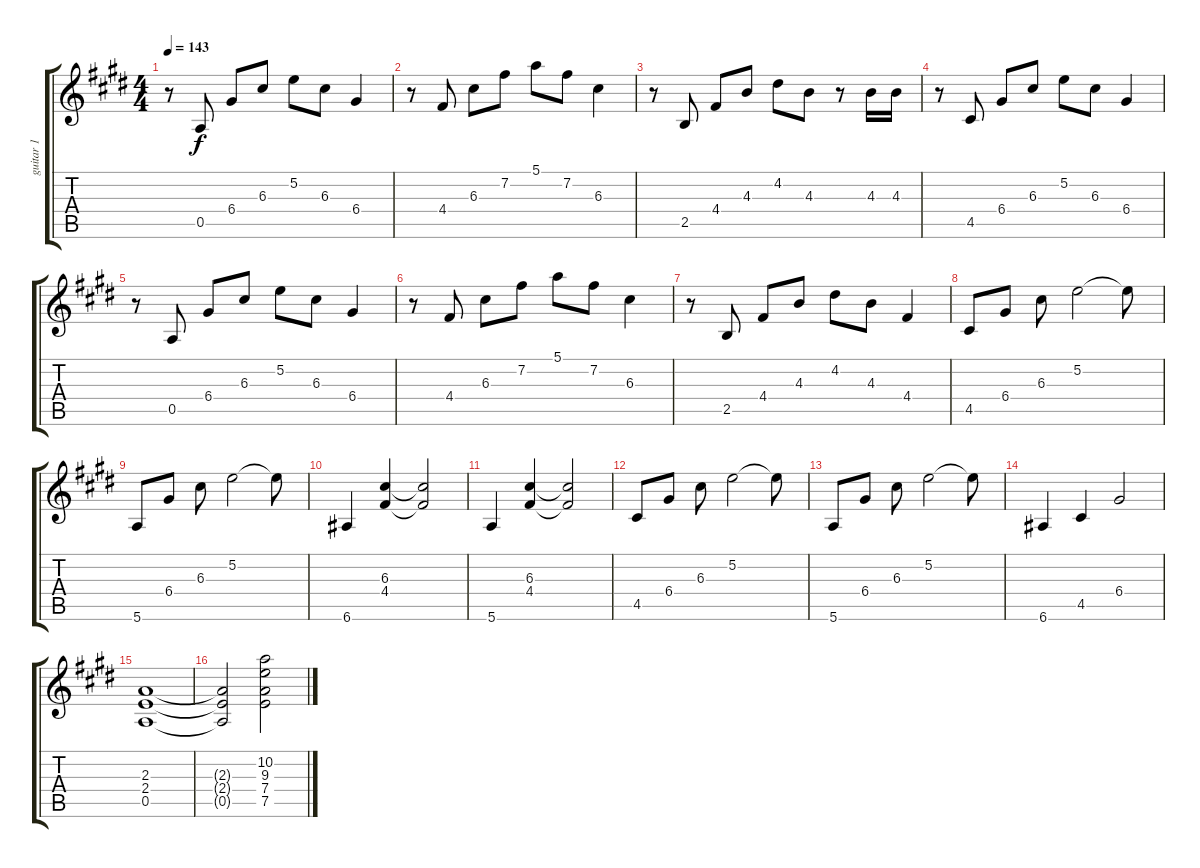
\track ("guitar 1" "guitar 1") {instrument distortionguitar}
\staff {score tabs}
\tuning (E4 B3 G3 D3 A2 E2) {hide}
\ts (4 4)
\tempo 143
\clef g2
\ks c#minor
r.8{dy f} 0.5.8 6.4.8 6.3.8 5.2.8 6.3.8 6.4.4 |
r.8 4.4.8 6.3.8 7.2.8 5.1.8 7.2.8 6.3.4 |
r.8 2.5.8 4.4.8 4.3.8 4.2.8 4.3.8 r.8 4.3.16 4.3.16 |
r.8 4.5.8 6.4.8 6.3.8 5.2.8 6.3.8 6.4.4 |
r.8 0.5.8 6.4.8 6.3.8 5.2.8 6.3.8 6.4.4 |
r.8 4.4.8 6.3.8 7.2.8 5.1.8 7.2.8 6.3.4 |
r.8 2.5.8 4.4.8 4.3.8 4.2.8 4.3.8 4.4.4 |
4.5.8{instrument distortionguitar} 6.4.8 6.3.8 5.2.2 5.2{t}.8 |
5.6.8 6.4.8 6.3.8 5.2.2 5.2{t}.8 |
6.6.4 (6.3 4.4).4 (6.3{t} 4.4{t}).2 |
5.6.4 (6.3 4.4).4 (6.3{t} 4.4{t}).2 |
4.5.8 6.4.8 6.3.8 5.2.2 5.2{t}.8 |
5.6.8 6.4.8 6.3.8 5.2.2 5.2{t}.8 |
6.6.4 4.5.4 6.4.2 |
(2.3 2.4 0.5).1 |
(2.3{t} 2.4{t} 0.5{t}).2 (10.2 9.3 7.4 7.5).2
